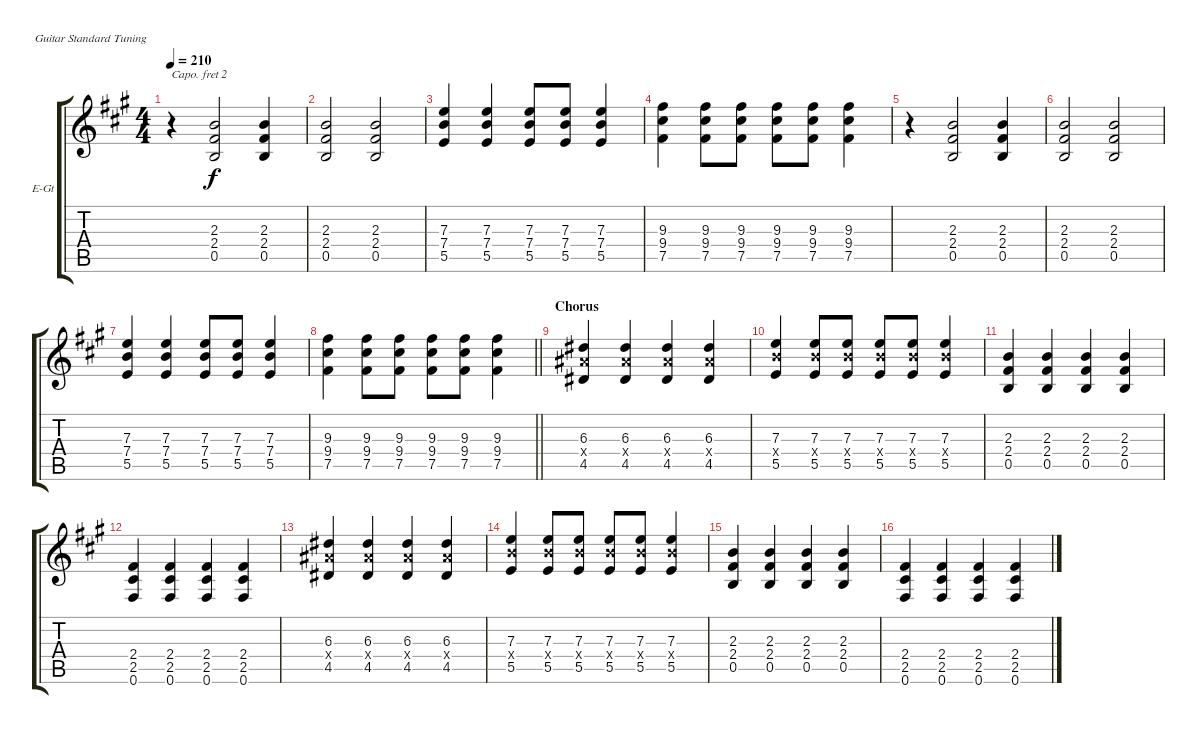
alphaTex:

\defaultSystemsLayout 4
\bracketExtendMode groupsimilarinstruments
\firstSystemTrackNameOrientation horizontal
\otherSystemsTrackNameOrientation horizontal
\track ("Guitar 2" "E-Gt") {instrument distortionguitar}
\staff {score tabs}
\capo 2
\tuning (E4 B3 G3 D3 A2 E2)
\ts (4 4)
\tempo 210
\clef g2
\ks a
r.4{dy f} (0.5 2.4 2.3).2 (0.5 2.4 2.3).4 |
(0.5 2.4 2.3).2 (0.5 2.4 2.3).2 |
(7.3 7.4 5.5).4 (7.3 7.4 5.5).4 (7.3 7.4 5.5).8 (7.3 7.4 5.5).8 (7.3 7.4 5.5).4 |
(7.5 9.4 9.3).4 (7.5 9.4 9.3).8 (7.5 9.4 9.3).8 (7.5 9.4 9.3).8 (7.5 9.4 9.3).8 (7.5 9.4 9.3).4 |
r.4 (0.5 2.4 2.3).2 (0.5 2.4 2.3).4 |
(0.5 2.4 2.3).2 (0.5 2.4 2.3).2 |
(7.3 7.4 5.5).4 (7.3 7.4 5.5).4 (7.3 7.4 5.5).8 (7.3 7.4 5.5).8 (7.3 7.4 5.5).4 |
\barLineRight lightlight
(7.5 9.4 9.3).4 (7.5 9.4 9.3).8 (7.5 9.4 9.3).8 (7.5 9.4 9.3).8 (7.5 9.4 9.3).8 (7.5 9.4 9.3).4 |
\section ("" "Chorus")
(4.5 6.4{x} 6.3).4 (4.5 6.4{x} 6.3).4 (4.5 6.4{x} 6.3).4 (4.5 6.4{x} 6.3).4 |
(5.5 7.4{x} 7.3).4 (5.5 7.4{x} 7.3).8 (5.5 7.4{x} 7.3).8 (5.5 7.4{x} 7.3).8 (5.5 7.4{x} 7.3).8 (5.5 7.4{x} 7.3).4 |
(0.5 2.4 2.3).4 (0.5 2.4 2.3).4 (0.5 2.4 2.3).4 (0.5 2.4 2.3).4 |
(2.4 2.5 0.6).4 (2.4 2.5 0.6).4 (2.4 2.5 0.6).4 (2.4 2.5 0.6).4 |
(4.5 6.4{x} 6.3).4 (4.5 6.4{x} 6.3).4 (4.5 6.4{x} 6.3).4 (4.5 6.4{x} 6.3).4 |
(5.5 7.4{x} 7.3).4 (5.5 7.4{x} 7.3).8 (5.5 7.4{x} 7.3).8 (5.5 7.4{x} 7.3).8 (5.5 7.4{x} 7.3).8 (5.5 7.4{x} 7.3).4 |
(0.5 2.4 2.3).4 (0.5 2.4 2.3).4 (0.5 2.4 2.3).4 (0.5 2.4 2.3).4 |
(2.4 2.5 0.6).4 (2.4 2.5 0.6).4 (2.4 2.5 0.6).4 (2.4 2.5 0.6).4
